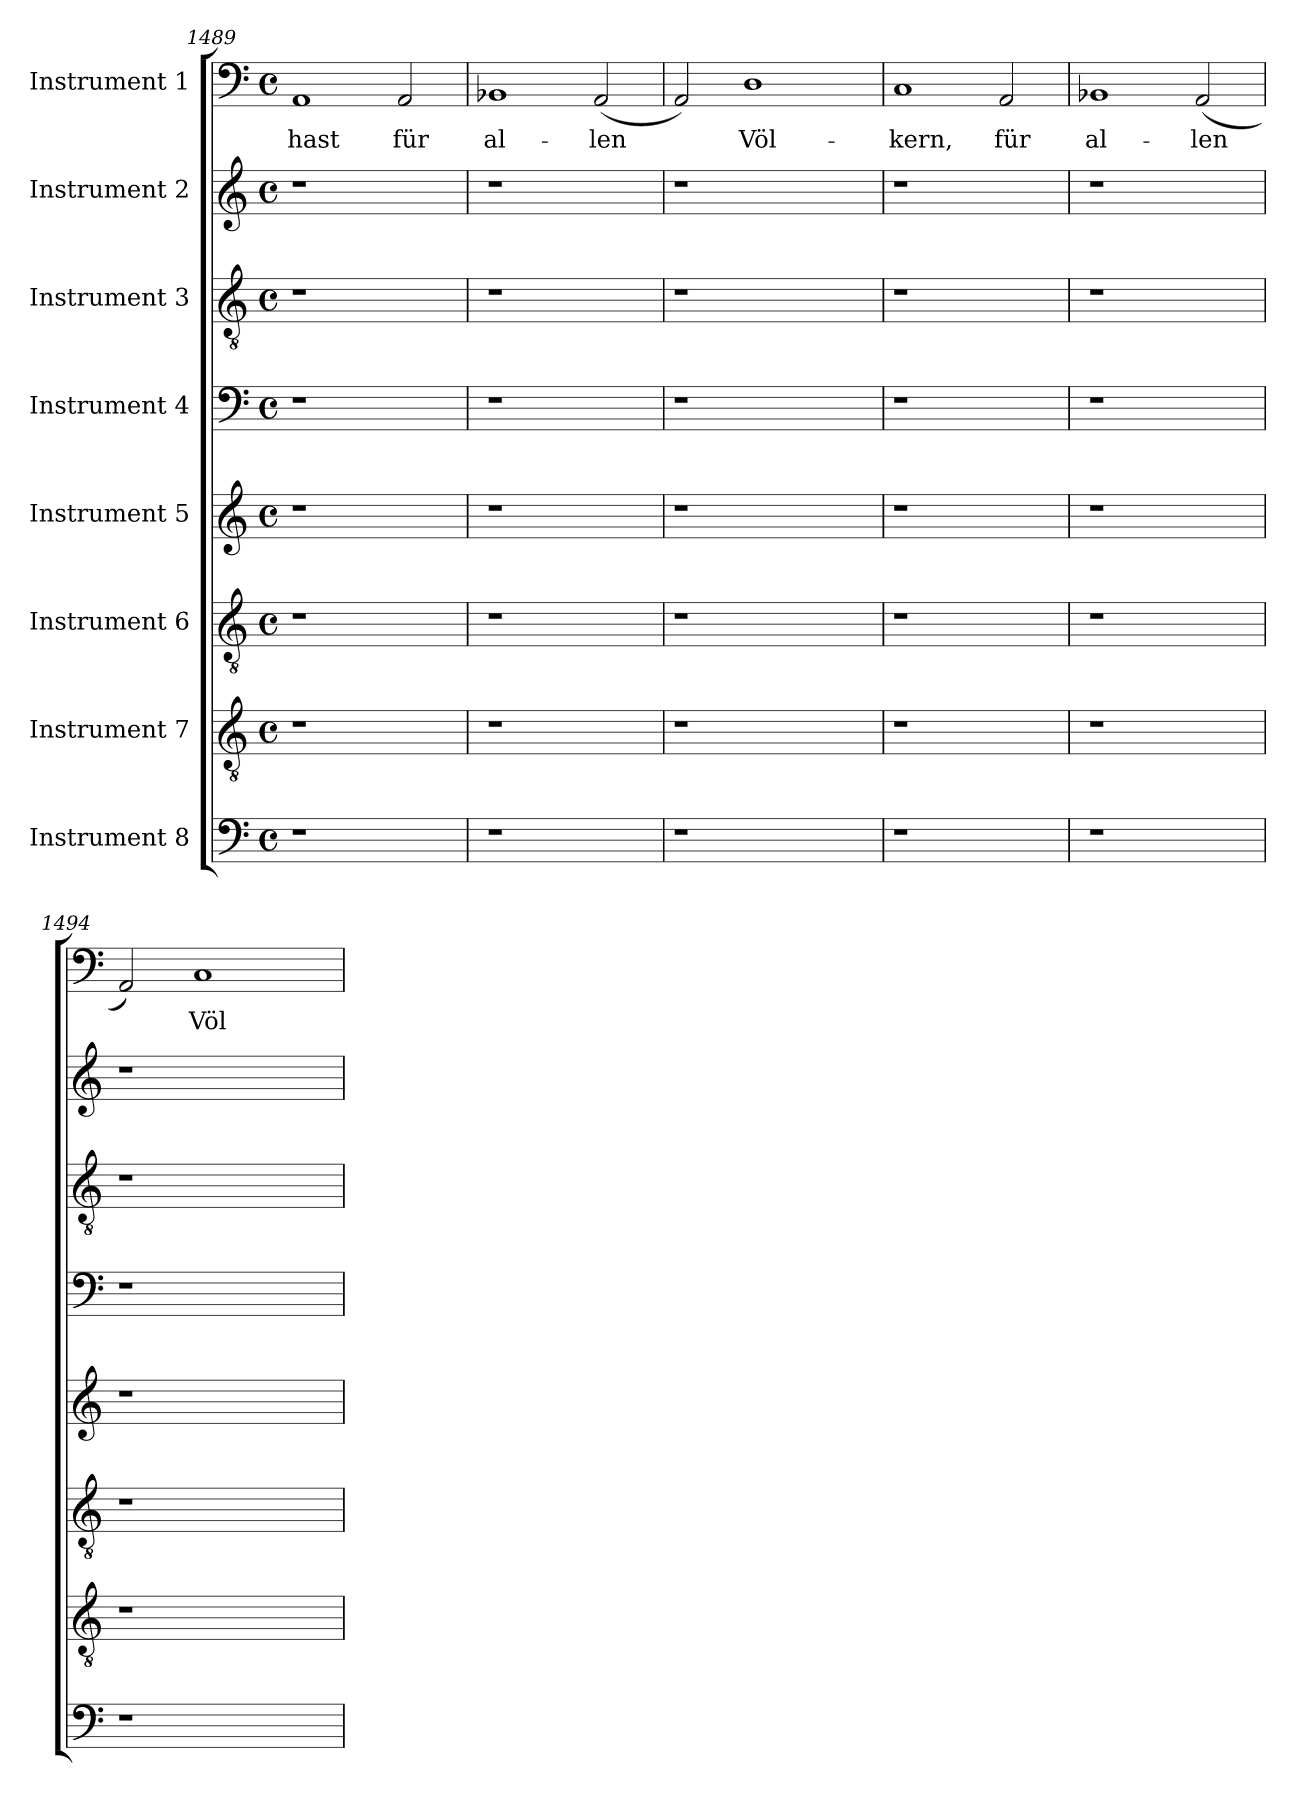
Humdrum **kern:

**kern	**kern	**kern	**kern	**kern	**kern	**kern	**kern	**text
*part8	*part7	*part6	*part5	*part4	*part3	*part2	*part1	*part1
*staff8	*staff7	*staff6	*staff5	*staff4	*staff3	*staff2	*staff1	*staff1
*I"Instrument 8	*I"Instrument 7	*I"Instrument 6	*I"Instrument 5	*I"Instrument 4	*I"Instrument 3	*I"Instrument 2	*I"Instrument 1	*
*clefF4	*clefGv2	*clefGv2	*clefG2	*clefF4	*clefGv2	*clefG2	*clefF4	*
*M4/4	*M4/4	*M4/4	*M4/4	*M4/4	*M4/4	*M4/4	*M4/4	*
*met(c)	*met(c)	*met(c)	*met(c)	*met(c)	*met(c)	*met(c)	*met(c)	*
=1489	=1489	=1489	=1489	=1489	=1489	=1489	=1489	=1489
!	!	!	!	!	!	!	!	!LO:LY:b:cj
1r	1r	1r	1r	1r	1r	1r	1AA	hast
!	!	!	!	!	!	!	!	!LO:LY:b:cj
2ryy	2ryy	2ryy	2ryy	2ryy	2ryy	2ryy	2AA/	für
=1490	=1490	=1490	=1490	=1490	=1490	=1490	=1490	=1490
!	!	!	!	!	!	!	!	!LO:LY:b:cj
1r	1r	1r	1r	1r	1r	1r	1BB-X	al-
!	!	!	!	!	!	!	!	!LO:LY:b:cj
2ryy	2ryy	2ryy	2ryy	2ryy	2ryy	2ryy	(<2AA/	-len
=1491	=1491	=1491	=1491	=1491	=1491	=1491	=1491	=1491
1r	1r	1r	1r	1r	1r	1r	2AA/)	.
!	!	!	!	!	!	!	!	!LO:LY:b:cj
.	.	.	.	.	.	.	1D	Völ-
2ryy	2ryy	2ryy	2ryy	2ryy	2ryy	2ryy	.	.
=1492	=1492	=1492	=1492	=1492	=1492	=1492	=1492	=1492
!	!	!	!	!	!	!	!	!LO:LY:b:cj
1r	1r	1r	1r	1r	1r	1r	1C	-kern,
!	!	!	!	!	!	!	!	!LO:LY:b:cj
2ryy	2ryy	2ryy	2ryy	2ryy	2ryy	2ryy	2AA/	für
=1493	=1493	=1493	=1493	=1493	=1493	=1493	=1493	=1493
!	!	!	!	!	!	!	!	!LO:LY:b:cj
1r	1r	1r	1r	1r	1r	1r	1BB-X	al-
!	!	!	!	!	!	!	!	!LO:LY:b:cj
2ryy	2ryy	2ryy	2ryy	2ryy	2ryy	2ryy	(<2AA/	-len
=1494	=1494	=1494	=1494	=1494	=1494	=1494	=1494	=1494
1r	1r	1r	1r	1r	1r	1r	2AA/)	.
!	!	!	!	!	!	!	!	!LO:LY:b:cj
.	.	.	.	.	.	.	1C	Völ-
2ryy	2ryy	2ryy	2ryy	2ryy	2ryy	2ryy	.	.
=	=	=	=	=	=	=	=	=
*-	*-	*-	*-	*-	*-	*-	*-	*-
